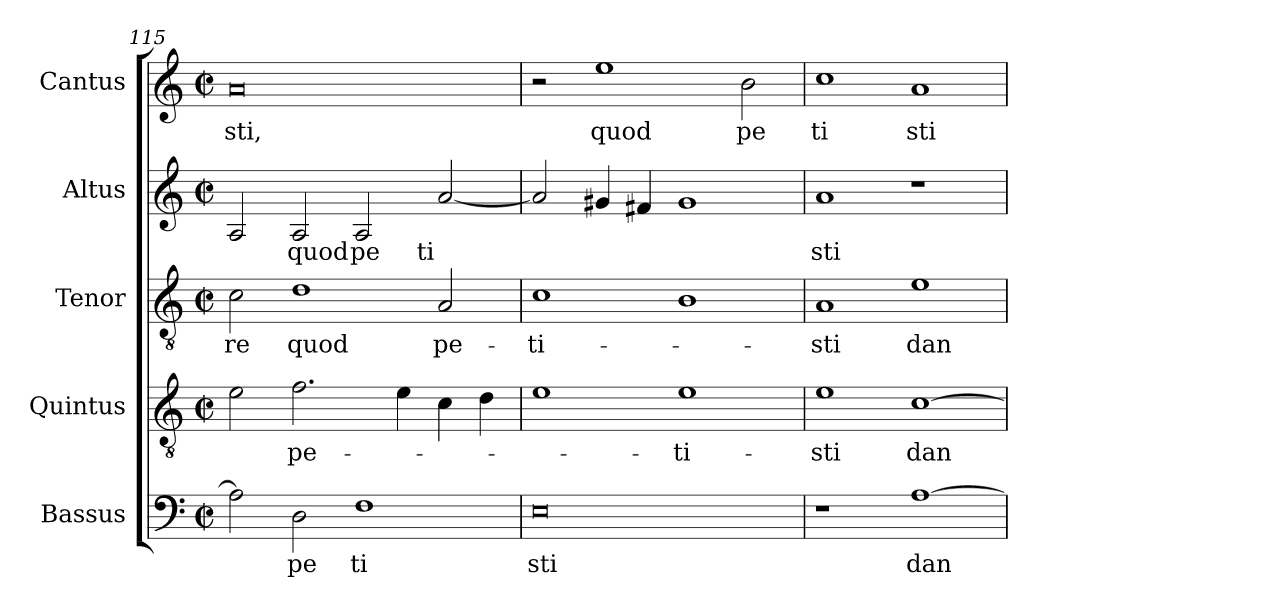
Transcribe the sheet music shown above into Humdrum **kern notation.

**kern	**text	**kern	**text	**kern	**text	**kern	**text	**kern	**text
*part5	*part5	*part4	*part4	*part3	*part3	*part2	*part2	*part1	*part1
*staff5	*staff5	*staff4	*staff4	*staff3	*staff3	*staff2	*staff2	*staff1	*staff1
*I"Bassus	*	*I"Quintus	*	*I"Tenor	*	*I"Altus	*	*I"Cantus	*
*clefF4	*	*clefGv2	*	*clefGv2	*	*clefG2	*	*clefG2	*
*	*	*	*	*	*	*k[]	*	*	*
*	*	*	*	*	*	*C:	*	*	*
*M2/2	*	*M2/2	*	*M2/2	*	*M2/2	*	*M2/2	*
*met(c|)	*	*met(c|)	*	*met(c|)	*	*met(c|)	*	*met(c|)	*
=115	=115	=115	=115	=115	=115	=115	=115	=115	=115
!	!	!	!	!	!LO:LY:b:cj	!	!	!	!LO:LY:b:cj
2A\]	.	2e\	.	2c\	-re	2A/	.	0a	sti,
!	!LO:LY:b:cj	!	!LO:LY:b:cj	!	!LO:LY:b:cj	!	!LO:LY:b:cj	!	!
2D\	pe	2.f\	pe-	1d	quod	2A/	quod	.	.
!	!LO:LY:b:cj	!	!	!	!	!	!LO:LY:b:cj	!	!
1F	ti	.	.	.	.	2A/	pe	.	.
.	.	4e\	.	.	.	.	.	.	.
!	!	!	!	!	!LO:LY:b:cj	!	!LO:LY:b:cj	!	!
.	.	4c\	.	2A/	pe-	[<2a/	ti	.	.
.	.	4d\	.	.	.	.	.	.	.
=116	=116	=116	=116	=116	=116	=116	=116	=116	=116
!	!LO:LY:b:cj	!	!	!	!LO:LY:b:cj	!	!	!	!
0E	sti	1e	.	1c	-ti-	2a/]	.	2r	.
!	!	!	!	!	!	!	!	!	!LO:LY:b:cj
.	.	.	.	.	.	4g#X/	.	1ee	quod
.	.	.	.	.	.	4f#/	.	.	.
!	!	!	!LO:LY:b:cj	!	!	!	!	!	!
.	.	1e	-ti-	1B	.	1g#	.	.	.
!	!	!	!	!	!	!	!	!	!LO:LY:b:cj
.	.	.	.	.	.	.	.	2b\	pe
=117	=117	=117	=117	=117	=117	=117	=117	=117	=117
!	!	!	!LO:LY:b:cj	!	!LO:LY:b:cj	!	!LO:LY:b:cj	!	!LO:LY:b:cj
1r	.	1e	-sti	1A	-sti	1a	sti	1cc	ti
!	!LO:LY:b	!	!LO:LY:b	!	!LO:LY:b:cj	!	!	!	!LO:LY:b:cj
[>1A	dan	[>1c	dan-	1e	dan-	1r	.	1a	sti
=	=	=	=	=	=	=	=	=	=
*-	*-	*-	*-	*-	*-	*-	*-	*-	*-
